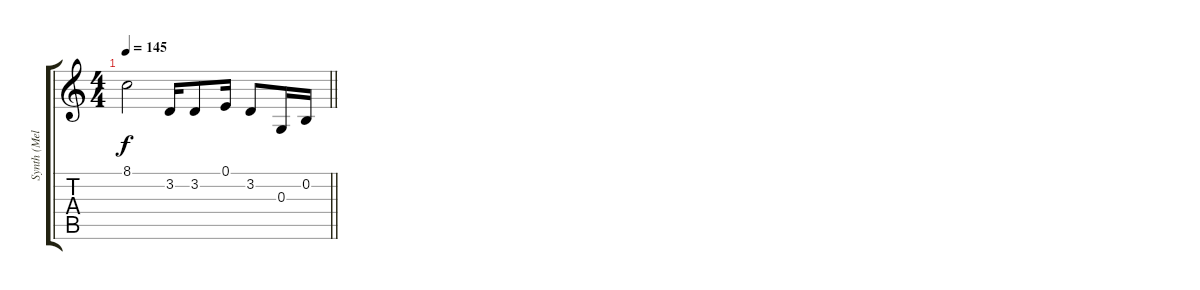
\track ("Synth (Melody)" "Synth (Mel") {instrument lead2sawtooth}
\staff {score tabs}
\tuning (E4 B3 G3 D3 A2 E2) {hide}
\ts (4 4)
\tempo 145
\clef g2
\barLineRight lightlight
\ks c
8.1{t}.2{dy f} 3.2.16 3.2.8 0.1.16 3.2.8 0.3.16 0.2.16
